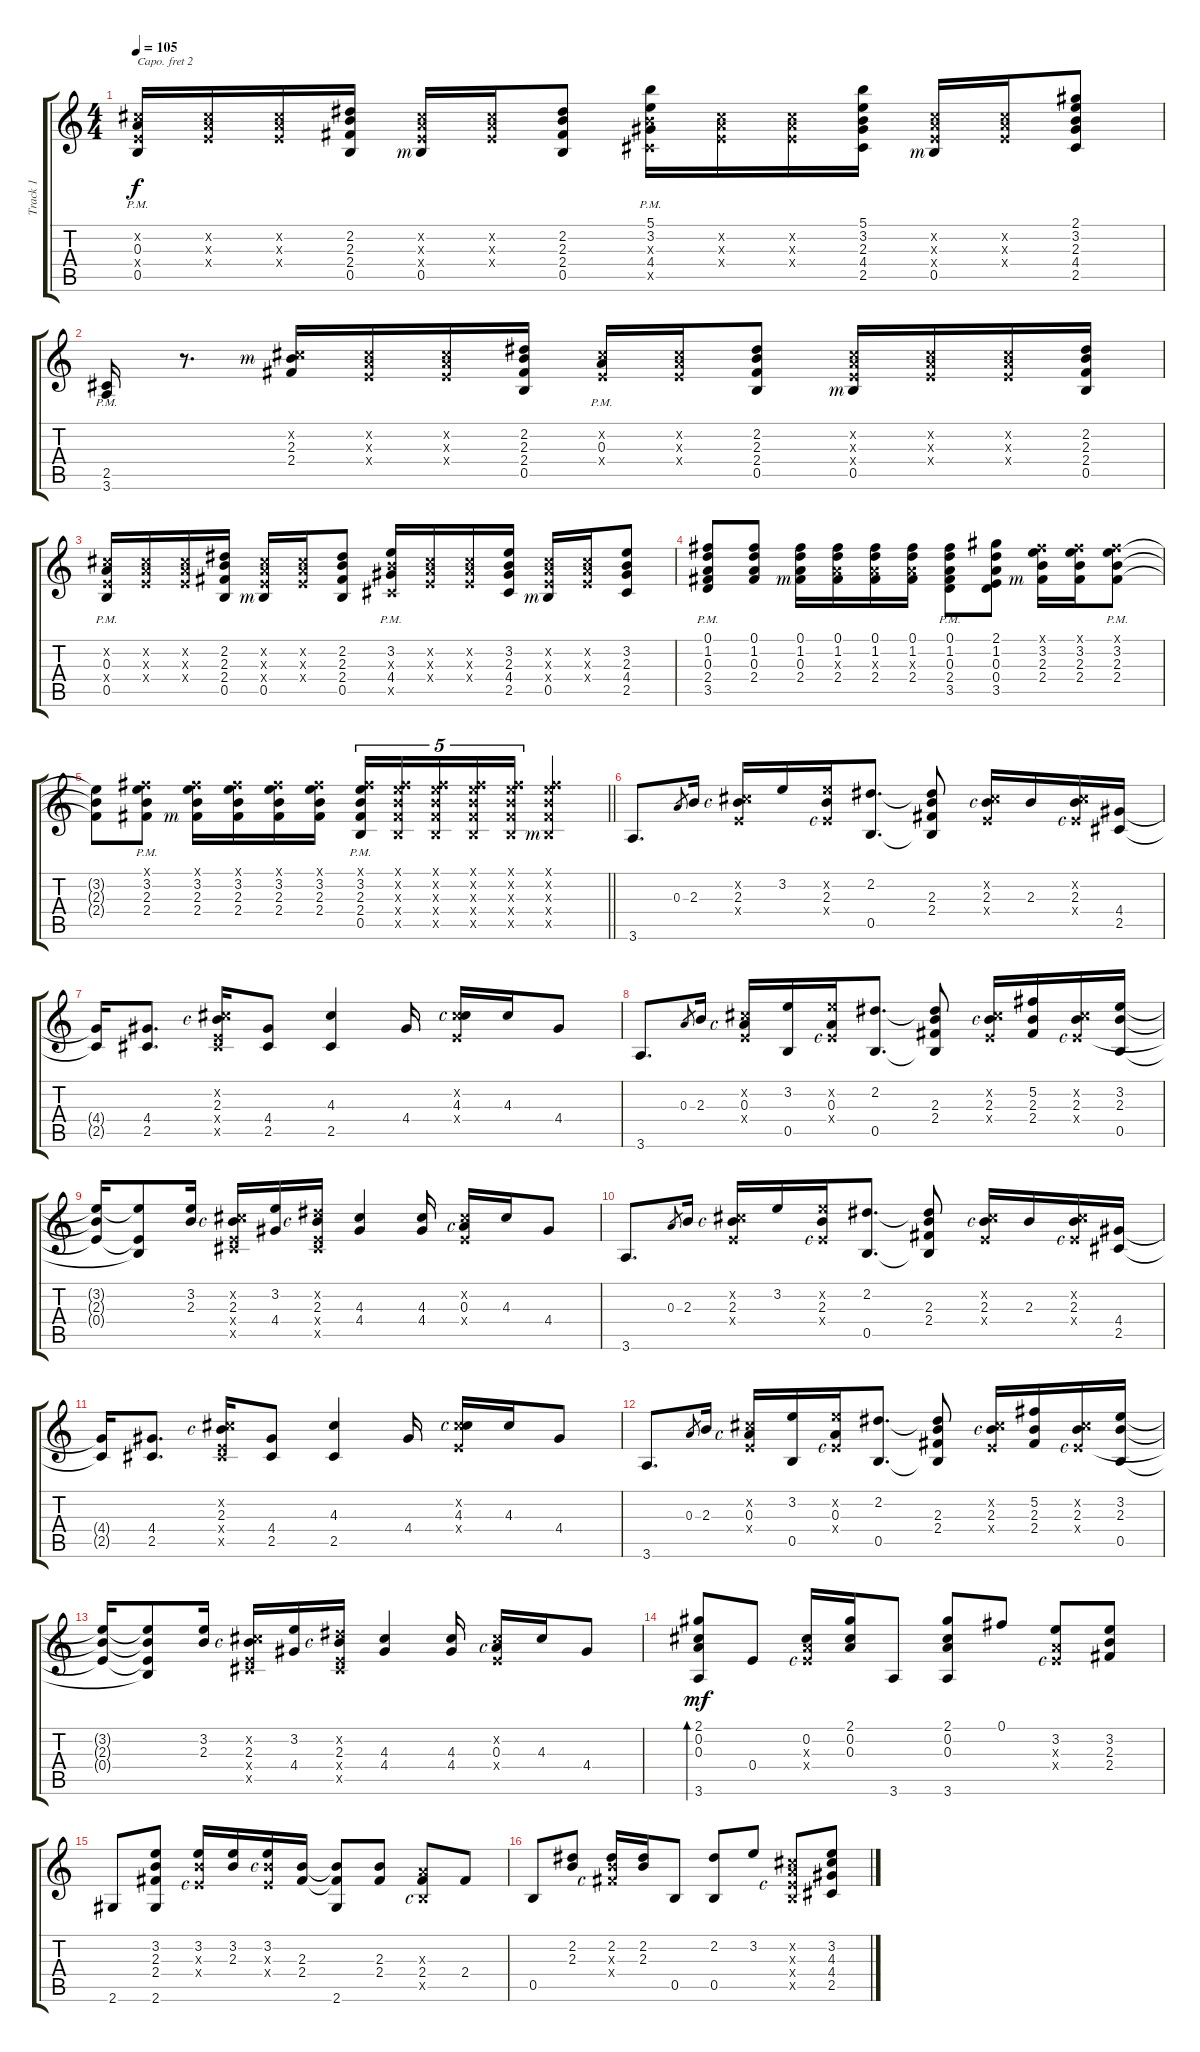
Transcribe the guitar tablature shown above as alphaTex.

\track ("Track 1" "Track 1") {instrument acousticguitarsteel}
\staff {score tabs}
\capo 2
\tuning (E4 B3 G3 D3 A2 E2) {hide}
\ts (4 4)
\tempo 105
\clef g2
\ks c
(0.2{x} 0.3{pm} 0.4{x} 0.5).16{dy f} (0.2{x} 0.3{x} 0.4{x}).16 (0.2{x} 0.3{x} 0.4{x}).16 (2.2 2.3 2.4 0.5).16 (0.2{x} 0.3{x} 0.4{x} 0.5{rf 3}).16 (0.2{x} 0.3{x} 0.4{x}).16 (2.2 2.3 2.4 0.5).8 (5.1 3.2 2.3{x} 4.4{pm} 2.5{x}).16 (0.2{x} 0.3{x} 0.4{x}).16 (0.2{x} 0.3{x} 0.4{x}).16 (5.1 3.2 2.3 4.4 2.5).16 (0.2{x} 0.3{x} 0.4{x} 0.5{rf 3}).16 (0.2{x} 0.3{x} 0.4{x}).16 (2.1 3.2 2.3 4.4 2.5).8 |
(2.5{pm} 3.6{pm}).16 r.8{d} (0.2{x} 2.3{rf 3} 2.4).16 (0.2{x} 0.3{x} 0.4{x}).16 (0.2{x} 0.3{x} 0.4{x}).16 (2.2 2.3 2.4 0.5).16 (0.2{x} 0.3{pm} 0.4{x}).16 (0.2{x} 0.3{x} 0.4{x}).16 (2.2 2.3 2.4 0.5).8 (0.2{x} 0.3{x} 0.4{x} 0.5{rf 3}).16 (0.2{x} 0.3{x} 0.4{x}).16 (0.2{x} 0.3{x} 0.4{x}).16 (2.2 2.3 2.4 0.5).16 |
(0.2{x} 0.3{pm} 0.4{x} 0.5).16 (0.2{x} 0.3{x} 0.4{x}).16 (0.2{x} 0.3{x} 0.4{x}).16 (2.2 2.3 2.4 0.5).16 (0.2{x} 0.3{x} 0.4{x} 0.5{rf 3}).16 (0.2{x} 0.3{x} 0.4{x}).16 (2.2 2.3 2.4 0.5).8 (3.2 2.3{x} 4.4{pm} 2.5{x}).16 (0.2{x} 0.3{x} 0.4{x}).16 (0.2{x} 0.3{x} 0.4{x}).16 (3.2 2.3 4.4 2.5).16 (0.2{x} 0.3{x} 0.4{x} 0.5{rf 3}).16 (0.2{x} 0.3{x} 0.4{x}).16 (3.2 2.3 4.4 2.5).8 |
(0.1{pm} 1.2 0.3 2.4 3.5).8 (0.1 1.2 0.3 2.4).8 (0.1 1.2 0.3 2.4{rf 3}).16 (0.1 1.2 0.3{x} 2.4).16 (0.1 1.2 0.3{x} 2.4).16 (0.1 1.2 0.3{x} 2.4).16 (0.1{pm} 1.2 0.3 2.4 3.5).8 (2.1 1.2 0.3 0.4 3.5).8 (0.1{x} 3.2 2.3 2.4{rf 3}).16 (0.1{x} 3.2 2.3 2.4).16 (0.1{x} 3.2{pm} 2.3{pm} 2.4{pm}).8 |
\barLineRight lightlight
(3.2{t} 2.3{t} 2.4{t}).8 (0.1{x} 3.2{pm} 2.3 2.4).8 (0.1{x} 3.2 2.3 2.4{rf 3}).16 (0.1{x} 3.2 2.3 2.4).16 (0.1{x} 3.2 2.3 2.4).16 (0.1{x} 3.2 2.3 2.4).16 (0.1{x} 3.2 2.3{pm} 2.4 0.5).16{tu (5 4)} (0.1{x} 3.2{x} 2.3{x} 2.4{x} 0.5{x}).16{tu (5 4)} (0.1{x} 3.2{x} 2.3{x} 2.4{x} 0.5{x}).16{tu (5 4)} (0.1{x} 3.2{x} 2.3{x} 2.4{x} 0.5{x}).16{tu (5 4)} (0.1{x} 3.2{x} 2.3{x} 2.4{x} 0.5{x}).16{tu (5 4)} (0.1{x} 3.2{x} 2.3{x} 2.4{x} 0.5{x rf 3}).4 |
3.6.8{d} 0.3.8{gr} 2.3.16 (0.2{x} 2.3{rf 5} 0.4{x}).16 3.2.16 (3.2{x} 2.3 0.4{x rf 5}).16 (2.2 0.5).8{d} (2.2{t} 2.3 2.4 0.5{t}).8 (0.2{x} 2.3{rf 5} 0.4{x}).16 2.3.16 (0.2{x} 2.3 0.4{x rf 5}).16 (4.4 2.5).16 |
(4.4{t} 2.5{t}).16 (4.4 2.5).8{d} (0.2{x} 2.3{rf 5} 0.4{x} 2.5{x}).16 (4.4 2.5).8 (4.3 2.5).4 4.4.16 (0.2{x} 4.3{rf 5} 0.4{x}).16 4.3.16 4.4.8 |
3.6.8{d} 0.3.8{gr} 2.3.16 (0.2{x} 0.3{rf 5} 0.4{x}).16 (3.2 0.5).16 (3.2{x} 0.3 0.4{x rf 5}).16 (2.2 0.5).8{d} (2.2{t} 2.3 2.4 0.5{t}).8 (0.2{x} 2.3{rf 5} 0.4{x}).16 (5.2 2.3 2.4).16 (0.2{x} 2.3 0.4{x rf 5}).16 (3.2 2.3 0.5).16 |
(3.2{t} 2.3{t} 0.4{t}).16 (3.2{t} 0.4{t} 0.5{t}).8 (3.2 2.3).16 (0.2{x} 2.3{rf 5} 0.4{x} 2.5{x}).16 (3.2 4.4).16 (2.2{x} 2.3{rf 5} 0.4{x} 2.5{x}).16 (4.3 4.4).4 (4.3 4.4).16 (0.2{x} 0.3{rf 5} 0.4{x}).16 4.3.16 4.4.8 |
3.6.8{d} 0.3.8{gr} 2.3.16 (0.2{x} 2.3{rf 5} 0.4{x}).16 3.2.16 (3.2{x} 2.3 0.4{x rf 5}).16 (2.2 0.5).8{d} (2.2{t} 2.3 2.4 0.5{t}).8 (0.2{x} 2.3{rf 5} 0.4{x}).16 2.3.16 (0.2{x} 2.3 0.4{x rf 5}).16 (4.4 2.5).16 |
(4.4{t} 2.5{t}).16 (4.4 2.5).8{d} (0.2{x} 2.3{rf 5} 0.4{x} 2.5{x}).16 (4.4 2.5).8 (4.3 2.5).4 4.4.16 (0.2{x} 4.3{rf 5} 0.4{x}).16 4.3.16 4.4.8 |
3.6.8{d} 0.3.8{gr} 2.3.16 (0.2{x} 0.3{rf 5} 0.4{x}).16 (3.2 0.5).16 (3.2{x} 0.3 0.4{x rf 5}).16 (2.2 0.5).8{d} (2.2{t} 2.3 2.4 0.5{t}).8 (0.2{x} 2.3{rf 5} 0.4{x}).16 (5.2 2.3 2.4).16 (0.2{x} 2.3 0.4{x rf 5}).16 (3.2 2.3 0.5).16 |
(3.2{t} 2.3{t} 0.4{t}).16 (3.2{t} 2.3{t} 0.4{t} 0.5{t}).8 (3.2 2.3).16 (0.2{x} 2.3{rf 5} 0.4{x} 2.5{x}).16 (3.2 4.4).16 (2.2{x} 2.3{rf 5} 0.4{x} 2.5{x}).16 (4.3 4.4).4 (4.3 4.4).16 (0.2{x} 0.3{rf 5} 0.4{x}).16 4.3.16 4.4.8 |
(2.1 0.2 0.3 3.6).8{bd 480 dy mf} 0.4.8 (0.2 0.3{x} 0.4{x rf 5}).16 (2.1 0.2 0.3).16 3.6.8 (2.1 0.2 0.3 3.6).8 0.1.8 (3.2 0.3{x} 0.4{x rf 5}).8 (3.2 2.3 2.4).8 |
2.6.8 (3.2 2.3 2.4 2.6).8 (3.2 2.3{x} 0.4{x rf 5}).16 (3.2 2.3).16 (3.2 2.3{x rf 5} 0.4{x}).16 (2.3 2.4).16 (2.3{t} 2.4{t} 2.6).8 (2.3 2.4).8 (0.3{x} 2.4 0.5{x rf 5}).8 2.4.8 |
0.5.8 (2.2 2.3).8 (2.2 2.3{x} 2.4{x rf 5}).16 (2.2 2.3).16 0.5.8 (2.2 0.5).8 3.2.8 (0.2{x} 0.3{x} 0.4{x rf 5} 0.5{x}).8 (3.2 4.3 4.4 2.5).8
